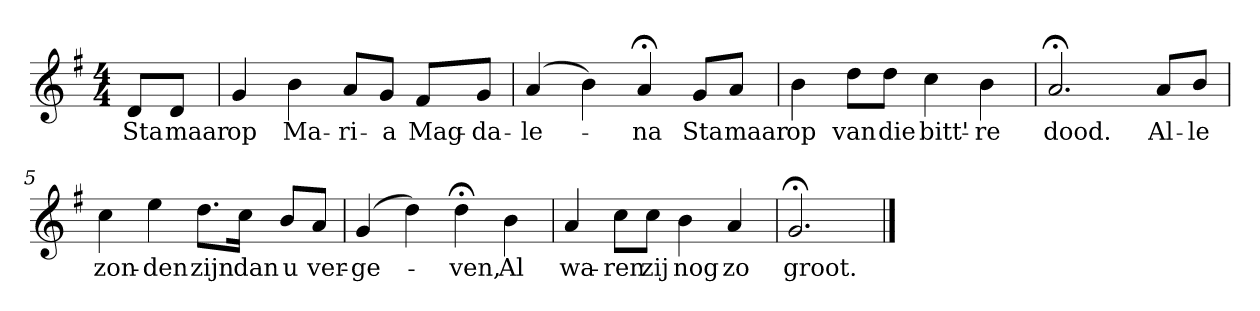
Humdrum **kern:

**kern	**text
*part1	*part1
*staff1	*staff1
*k[f#]	*
*G:	*
*M4/4	*
*MM120	*
=	=
8dL	Sta
8dJ	maar
=1	=1
4g	op
4b	Ma-
8aL	-ri-
8gJ	-a
8f#L	Mag-
8gJ	-da-
=2	=2
(4a	-le-
4b)	.
4a;<	-na
8gL	Sta
8aJ	maar
=3	=3
4b	op
8ddL	van
8ddJ	die
4cc	bitt'-
4b	-re
=4	=4
2.a;<	dood.
8aL	Al-
8bJ	-le
=5	=5
4cc	zon-
4ee	-den
8.ddL	zijn
16ccJk	dan
8bL	u
8aJ	ver-
=6	=6
(4g	-ge-
4dd)	.
4dd;<	-ven,
4b	Al
=7	=7
4a	wa-
8ccL	-ren
8ccJ	zij
4b	nog
4a	zo
=8	=8
2.g;<	groot.
==	==
*-	*-
